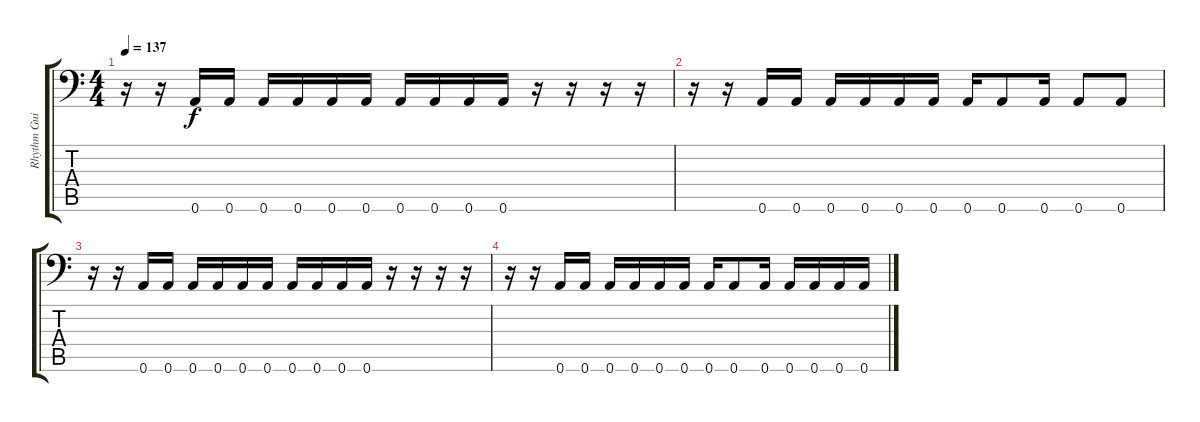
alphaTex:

\track ("Rhythm Guitar 1" "Rhythm Gui") {instrument distortionguitar}
\staff {score tabs}
\tuning (B3 Gb3 D3 A2 E2 A1) {hide}
\ts (4 4)
\tempo 137
\clef f4
\ks c
r.16{dy f} r.16 0.6.16 0.6.16 0.6.16 0.6.16 0.6.16 0.6.16 0.6.16 0.6.16 0.6.16 0.6.16 r.16 r.16 r.16 r.16 |
r.16 r.16 0.6.16 0.6.16 0.6.16 0.6.16 0.6.16 0.6.16 0.6.16 0.6.8 0.6.16 0.6.8 0.6.8 |
r.16 r.16 0.6.16 0.6.16 0.6.16 0.6.16 0.6.16 0.6.16 0.6.16 0.6.16 0.6.16 0.6.16 r.16 r.16 r.16 r.16 |
r.16 r.16 0.6.16 0.6.16 0.6.16 0.6.16 0.6.16 0.6.16 0.6.16 0.6.8 0.6.16 0.6.16 0.6.16 0.6.16 0.6.16
